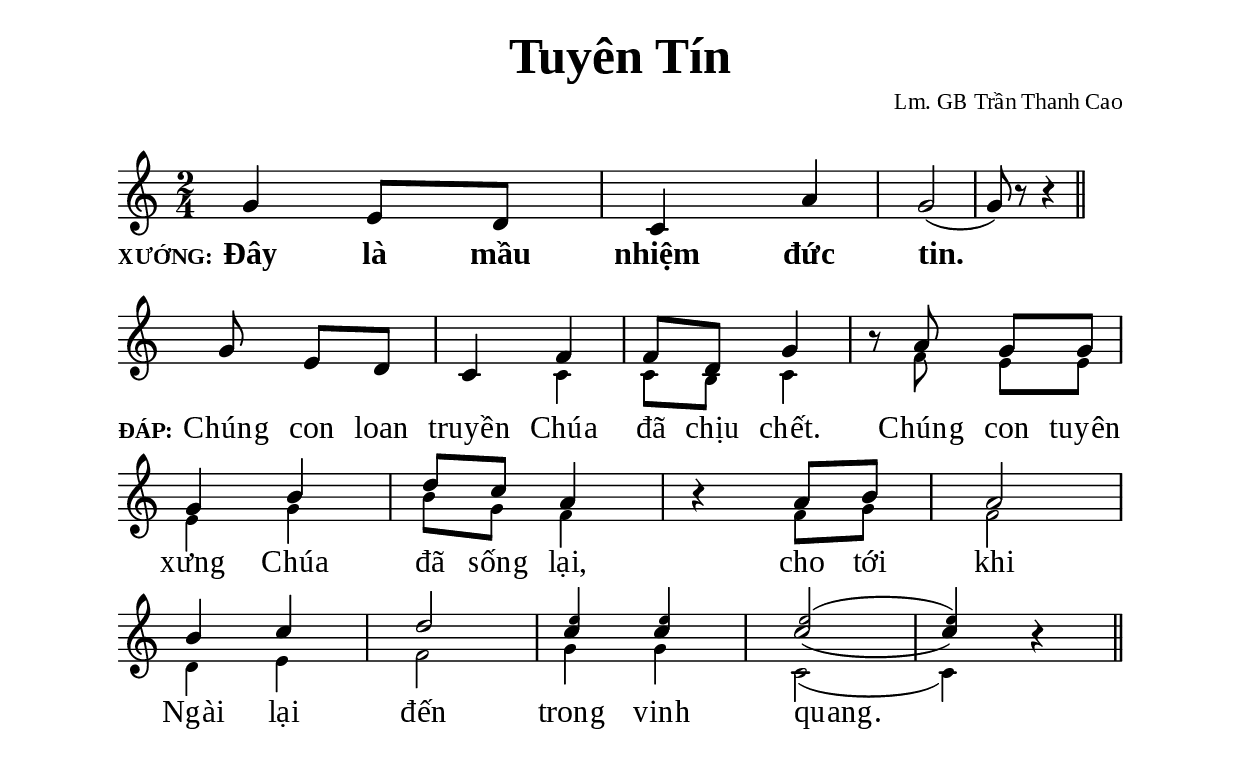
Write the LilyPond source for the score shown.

% Cài đặt chung
\version "2.20.0"
\include "english.ly"

\header {
  title = \markup { \fontsize #3 "Tuyên Tín" }
  poet = " "
  composer = "Lm. GB Trần Thanh Cao"
  arranger = " "
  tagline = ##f
}

\paper {
  #(set-paper-size "a4")
  top-margin = 10\mm
  bottom-margin = 10\mm
  left-margin = 20\mm
  right-margin = 20\mm
  indent = #0
  #(define fonts
    (make-pango-font-tree
      "Liberation Serif"
      "Liberation Serif"
      "Liberation Serif"
      (/ 20 20)))
  page-count = #1
}

% Nhạc phiên khúc
nhacPhienKhucMot = \relative c'' {
  g4 e8 d |
  c4 a' |
  g2 ( |
  g8) r r4 \bar "||"
}

% Nhạc điệp khúc
nhacDiepKhucSop= \relative c'' {
  \partial 4. g8 e d |
  c4 f |
  f8 d g4 |
  r8 a g g |
  g4 b |
  d8 c a4 |
  r a8 b |
  a2 |
  b4 c |
  d2 |
  <<
    {
      c4 c |
      c2 ^( |
      c4) r
    }
    {
      \tweak font-size #-2 e4
      \tweak font-size #-2 e |
      \tweak font-size #-2 e2 _( |
      \tweak font-size #-2 e4) r
    }
  >>
  \bar "||"
}

nhacDiepKhucBass= \relative c' {
  \skip 4.
  \skip 4 c4 |
  c8 b c4 |
  r8 f e e |
  e4 g |
  b8 g f4 |
  r f8 g |
  f2 |
  d4 e |
  f2 g4 g |
  c,2 ( |
  c4) r
}

% Lời điệp khúc
loiPhienKhucMot = \lyricmode {
  \set stanza = #"XƯỚNG:"
  Đây là mầu nhiệm đức tin.
}

% Lời phiên khúc
loiDiepKhuc = \lyricmode {
  \set stanza = #"ĐÁP:"
  Chúng con loan truyền Chúa đã chịu chết.
  Chúng con tuyên xưng Chúa đã sống lại,
  cho tới khi Ngài lại đến trong vinh quang.
}


% Dàn trang
\score {
  \new ChoirStaff <<
    \new Staff = phienKhuc \with {
        \magnifyStaff #(magstep +1)
      }
      <<
      \new Voice = beSop {
        \key c \major \time 2/4 \nhacPhienKhucMot
      }
    >>
    \new Lyrics \lyricsto beSop \loiPhienKhucMot
  >>
  \layout {
    \override Lyrics.LyricText.font-series = #'bold
    \override Lyrics.LyricText.font-size = #+3
    \override Lyrics.LyricSpace.minimum-distance = #8.0
    \override Score.BarNumber.break-visibility = ##(#f #f #f)
    \override Score.SpacingSpanner.uniform-stretching = ##t
  } 
}

\score {
  \new ChoirStaff <<
    \new Staff = diepKhuc \with {
        \consists "Merge_rests_engraver"
        \magnifyStaff #(magstep +1)
      }
      <<
      \new Voice = beSop {
        \voiceOne \key c \major \time 2/4 \nhacDiepKhucSop
      }
      \new Voice = beBas {
        \override NoteHead.font-size = #-2
        \voiceTwo \key c \major \time 2/4 \nhacDiepKhucBass
      }
    >>
    \new Lyrics \lyricsto beSop \loiDiepKhuc
  >>
  \layout {
    \override Staff.TimeSignature.transparent = ##t
    \override Lyrics.LyricText.font-size = #+3
    \override Lyrics.LyricSpace.minimum-distance = #1.8
    \override Score.BarNumber.break-visibility = ##(#f #f #f)
    \override Score.SpacingSpanner.uniform-stretching = ##t
  }
}
